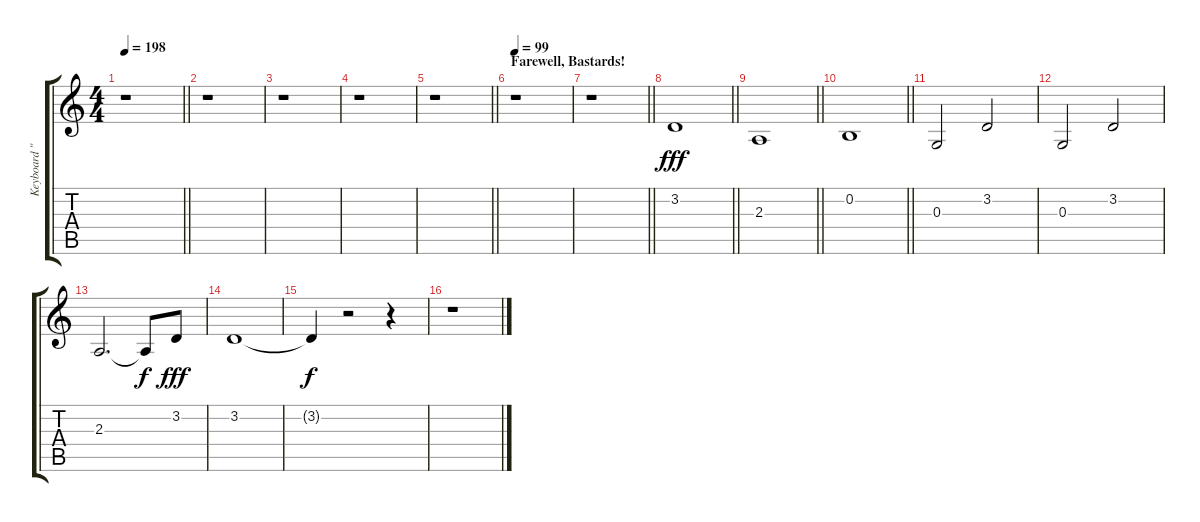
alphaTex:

\track ("Keyboard \"DahDahDahdahdah\"" "Keyboard \"") {instrument synthvoice}
\staff {score tabs}
\tuning (E4 B3 G3 D3 A2 D2) {hide}
\ts (4 4)
\tempo 198
\clef g2
\barLineRight lightlight
\ks c
r.1{dy fff} |
r.1 |
r.1 |
r.1 |
\barLineRight lightlight
r.1 |
\section ("" "Farewell, Bastards!")
\tempo 99
r.1 |
\barLineRight lightlight
r.1 |
\barLineRight lightlight
3.2.1 |
\barLineRight lightlight
2.3.1 |
\barLineRight lightlight
0.2.1 |
0.3.2 3.2.2 |
0.3.2 3.2.2 |
2.3.2{d} 2.3{t}.8{dy f} 3.2.8{dy fff} |
3.2.1 |
3.2{t}.4{dy f} r.2 r.4 |
r.1
